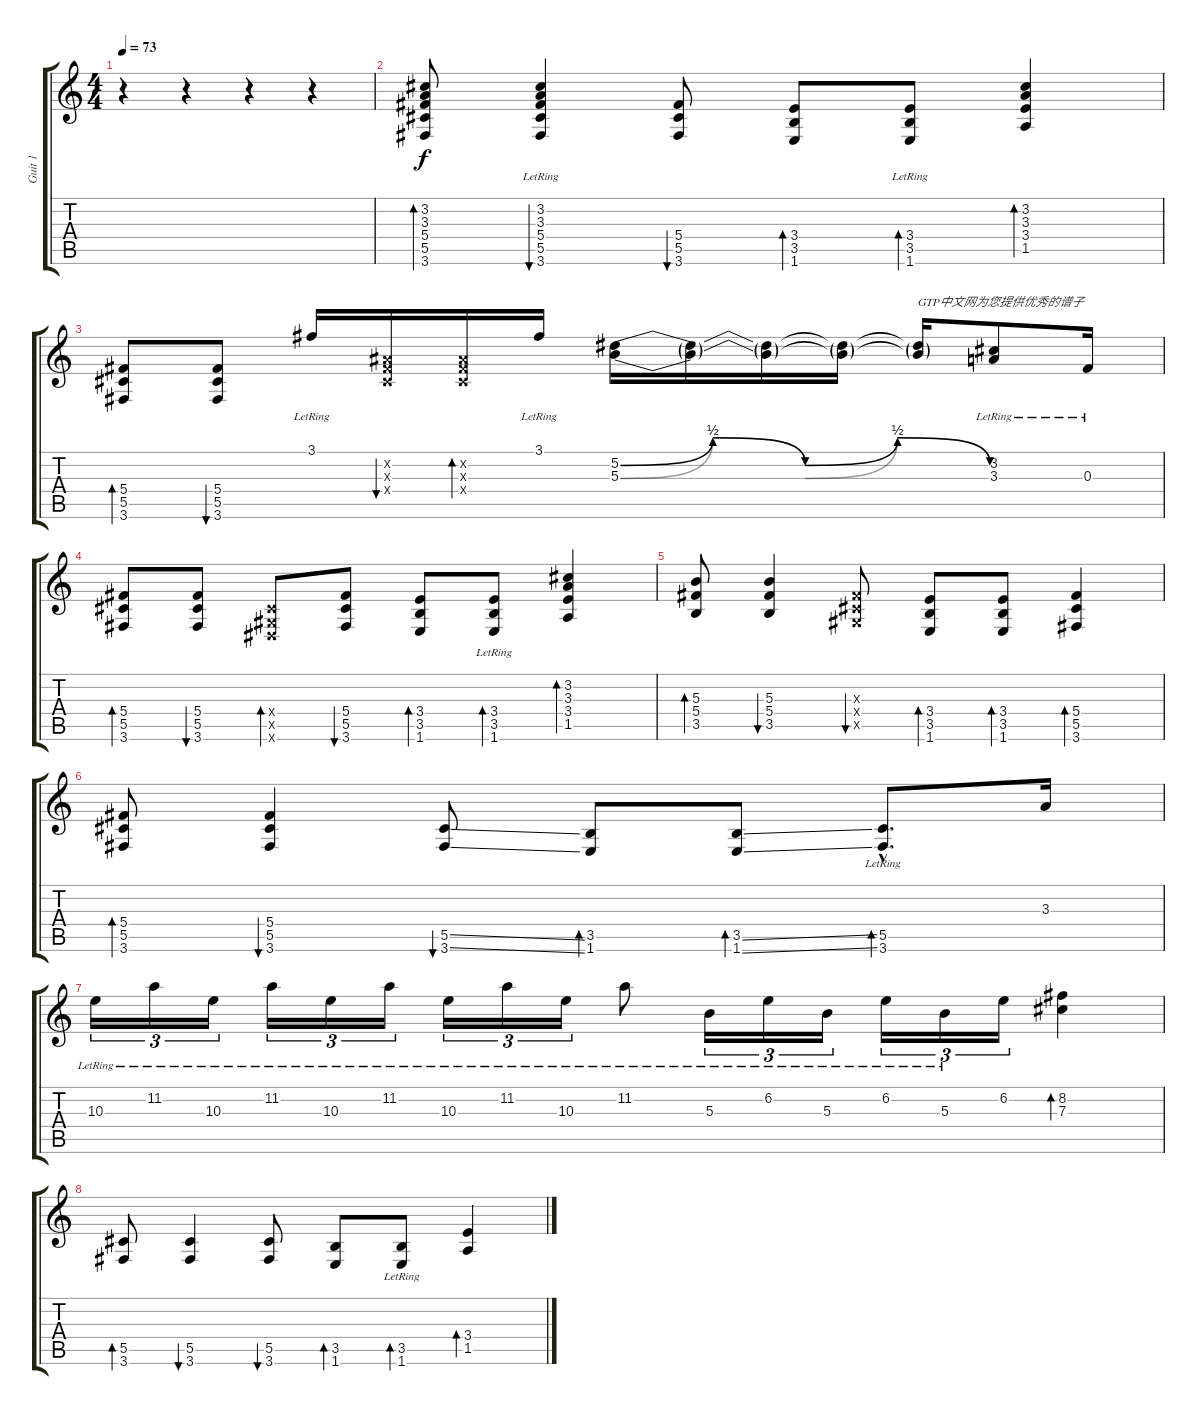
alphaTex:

\track ("Guit 1" "Guit 1") {instrument acousticguitarsteel}
\staff {score tabs}
\tuning (Eb4 Bb3 Gb3 Db3 Ab2 Eb2) {hide}
\ts (4 4)
\tempo 73
\clef g2
\ks c
r.4{dy f instrument acousticguitarsteel} r.4 r.4 r.4 |
(3.2 3.3 5.4 5.5 3.6).8{bd 30} (3.2{lr} 3.3{lr} 5.4 5.5 3.6).4{bu 30} (5.4 5.5 3.6).8{bu 30} (3.4 3.5 1.6).8{bd 30} (3.4 3.5 1.6{lr}).8{bd 30} (3.2 3.3 3.4 1.5).4{bd 30} |
(5.4 5.5 3.6).8{bd 30} (5.4 5.5 3.6).8{bu 30} 3.1{lr}.16 (0.2{x} 0.3{x} 0.4{x}).16{bu 30} (0.2{x} 0.3{x} 0.4{x}).16{bd 30} 3.1{lr}.16 (5.2{be (custom 0 0 15 2 30 0 45 2 60 0)} 5.3{be (custom 0 0 15 2 30 0 45 2 60 0)}).16 (5.2{t} 5.3{t}).16 (5.2{t} 5.3{t}).16 (5.2{t} 5.3{t}).16 (5.2{t} 5.3{t}).16{txt "GTP中文网为您提供优秀的谱子"} (3.2{lr} 3.3).8 0.3{lr}.16 |
(5.4 5.5 3.6).8{bd 30} (5.4 5.5 3.6).8{bu 30} (0.4{x} 0.5{x} 0.6{x}).8{bd 30} (5.4 5.5 3.6).8{bu 30} (3.4 3.5 1.6).8{bd 30} (3.4 3.5 1.6{lr}).8{bd 30} (3.2 3.3 3.4 1.5).4{bd 60} |
(5.3 5.4 3.5).8{bd 30} (5.3 5.4 3.5).4{bu 30} (0.3{x} 0.4{x} 0.5{x}).8{bu 30} (3.4 3.5 1.6).8{bd 30} (3.4 3.5 1.6).8{bd 30} (5.4 5.5 3.6).4{bd 60} |
(5.4 5.5 3.6).8{bd 30} (5.4 5.5 3.6).4{bu 30} (5.5{ss} 3.6{ss}).8{bu 30} (3.5 1.6).8{bd 30} (3.5{ss} 1.6{ss}).8{bd 30} (5.5{hac lr} 3.6{hac lr}).8{d bd 60} 3.3.16 |
10.3{lr}.16{tu (3 2)} 11.2{lr}.16{tu (3 2)} 10.3{lr}.16{tu (3 2)} 11.2{lr}.16{tu (3 2)} 10.3{lr}.16{tu (3 2)} 11.2{lr}.16{tu (3 2)} 10.3{lr}.16{tu (3 2)} 11.2{lr}.16{tu (3 2)} 10.3{lr}.16{tu (3 2)} 11.2{lr}.8 5.3{lr}.16{tu (3 2)} 6.2{lr}.16{tu (3 2)} 5.3{lr}.16{tu (3 2)} 6.2{lr}.16{tu (3 2)} 5.3{lr}.16{tu (3 2)} 6.2.16{tu (3 2)} (8.2 7.3).4{bd 120} |
(5.5 3.6).8{bd 30} (5.5 3.6).4{bu 30} (5.5 3.6).8{bu 30} (3.5 1.6).8{bd 30} (3.5 1.6{lr}).8{bd 30} (3.4 1.5).4{bd 60}
